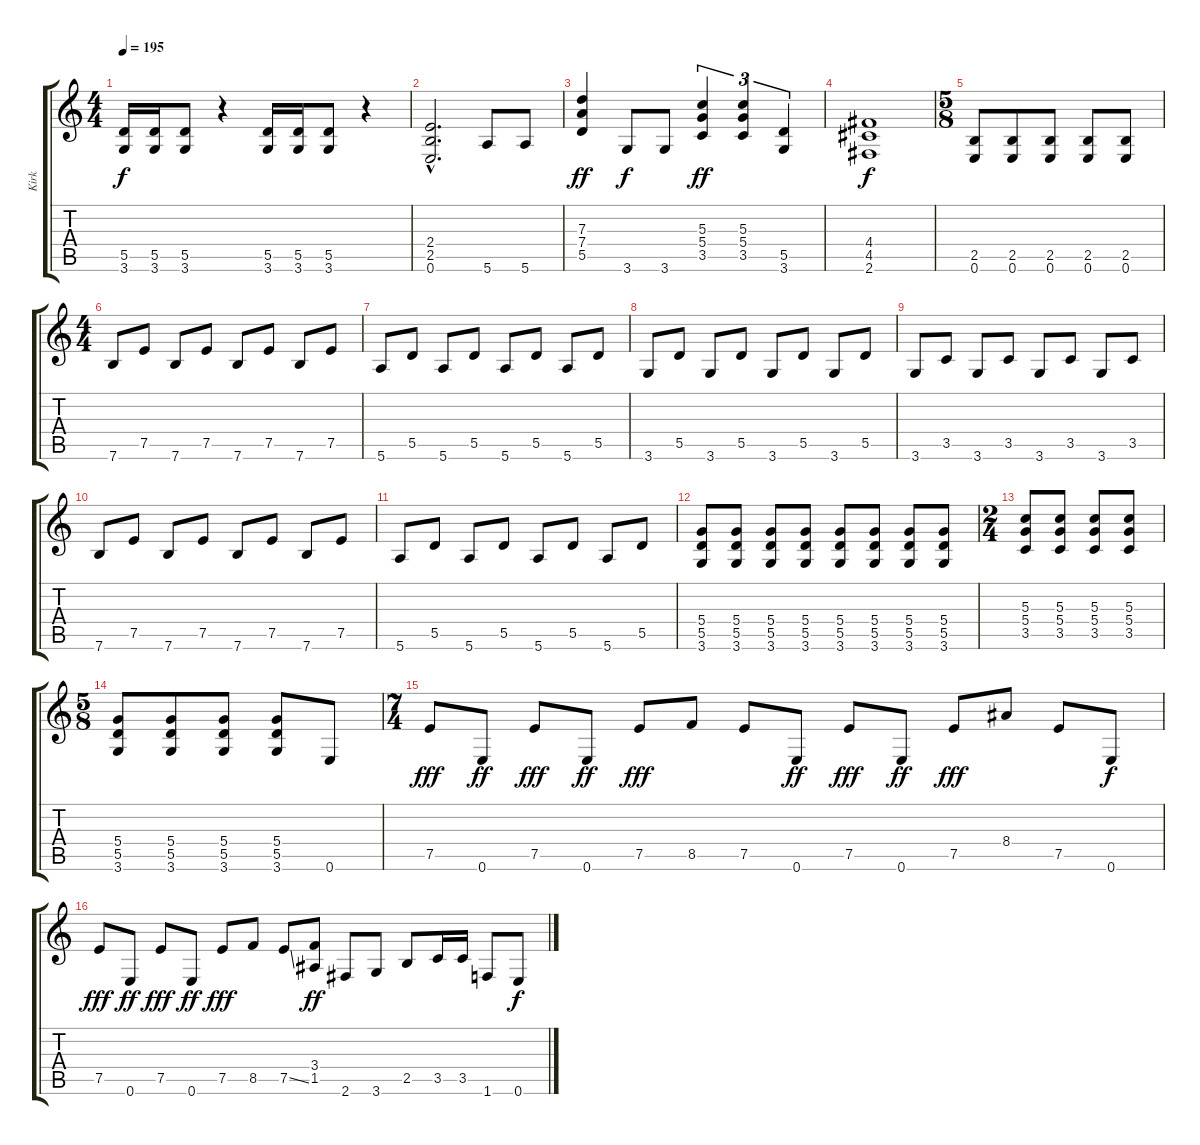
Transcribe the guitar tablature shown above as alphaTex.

\track ("Kirk" "Kirk") {instrument distortionguitar}
\staff {score tabs}
\tuning (E4 B3 G3 D3 A2 E2) {hide}
\ts (4 4)
\tempo 195
\clef g2
\ks c
(5.5 3.6).16{dy f} (5.5 3.6).16 (5.5 3.6).8 r.4 (5.5 3.6).16 (5.5 3.6).16 (5.5 3.6).8 r.4 |
(2.4{hac} 2.5{hac} 0.6{hac}).2{d} 5.6.8 5.6.8 |
(7.3 7.4 5.5).4{dy ff} 3.6.8{dy f} 3.6.8 (5.3 5.4 3.5).4{tu (3 2) dy ff} (5.3 5.4 3.5).4{tu (3 2)} (5.5 3.6).4{tu (3 2)} |
(4.4 4.5 2.6).1{dy f} |
\ts (5 8)
(2.5 0.6).8 (2.5 0.6).8 (2.5 0.6).8 (2.5 0.6).8 (2.5 0.6).8 |
\ts (4 4)
7.6.8 7.5.8 7.6.8 7.5.8 7.6.8 7.5.8 7.6.8 7.5.8 |
5.6.8 5.5.8 5.6.8 5.5.8 5.6.8 5.5.8 5.6.8 5.5.8 |
3.6.8 5.5.8 3.6.8 5.5.8 3.6.8 5.5.8 3.6.8 5.5.8 |
3.6.8 3.5.8 3.6.8 3.5.8 3.6.8 3.5.8 3.6.8 3.5.8 |
7.6.8 7.5.8 7.6.8 7.5.8 7.6.8 7.5.8 7.6.8 7.5.8 |
5.6.8 5.5.8 5.6.8 5.5.8 5.6.8 5.5.8 5.6.8 5.5.8 |
(5.4 5.5 3.6).8 (5.4 5.5 3.6).8 (5.4 5.5 3.6).8 (5.4 5.5 3.6).8 (5.4 5.5 3.6).8 (5.4 5.5 3.6).8 (5.4 5.5 3.6).8 (5.4 5.5 3.6).8 |
\ts (2 4)
(5.3 5.4 3.5).8 (5.3 5.4 3.5).8 (5.3 5.4 3.5).8 (5.3 5.4 3.5).8 |
\ts (5 8)
(5.4 5.5 3.6).8 (5.4 5.5 3.6).8 (5.4 5.5 3.6).8 (5.4 5.5 3.6).8 0.6.8 |
\ts (7 4)
7.5.8{dy fff} 0.6.8{dy ff} 7.5.8{dy fff} 0.6.8{dy ff} 7.5.8{dy fff} 8.5.8 7.5.8 0.6.8{dy ff} 7.5.8{dy fff} 0.6.8{dy ff} 7.5.8{dy fff} 8.4.8 7.5.8 0.6.8{dy f} |
7.5.8{dy fff} 0.6.8{dy ff} 7.5.8{dy fff} 0.6.8{dy ff} 7.5.8{dy fff} 8.5.8 7.5{ss}.8 (3.4 1.5).8{dy ff} 2.6.8 3.6.8 2.5.8 3.5.16 3.5.16 1.6.8 0.6.8{dy f}
